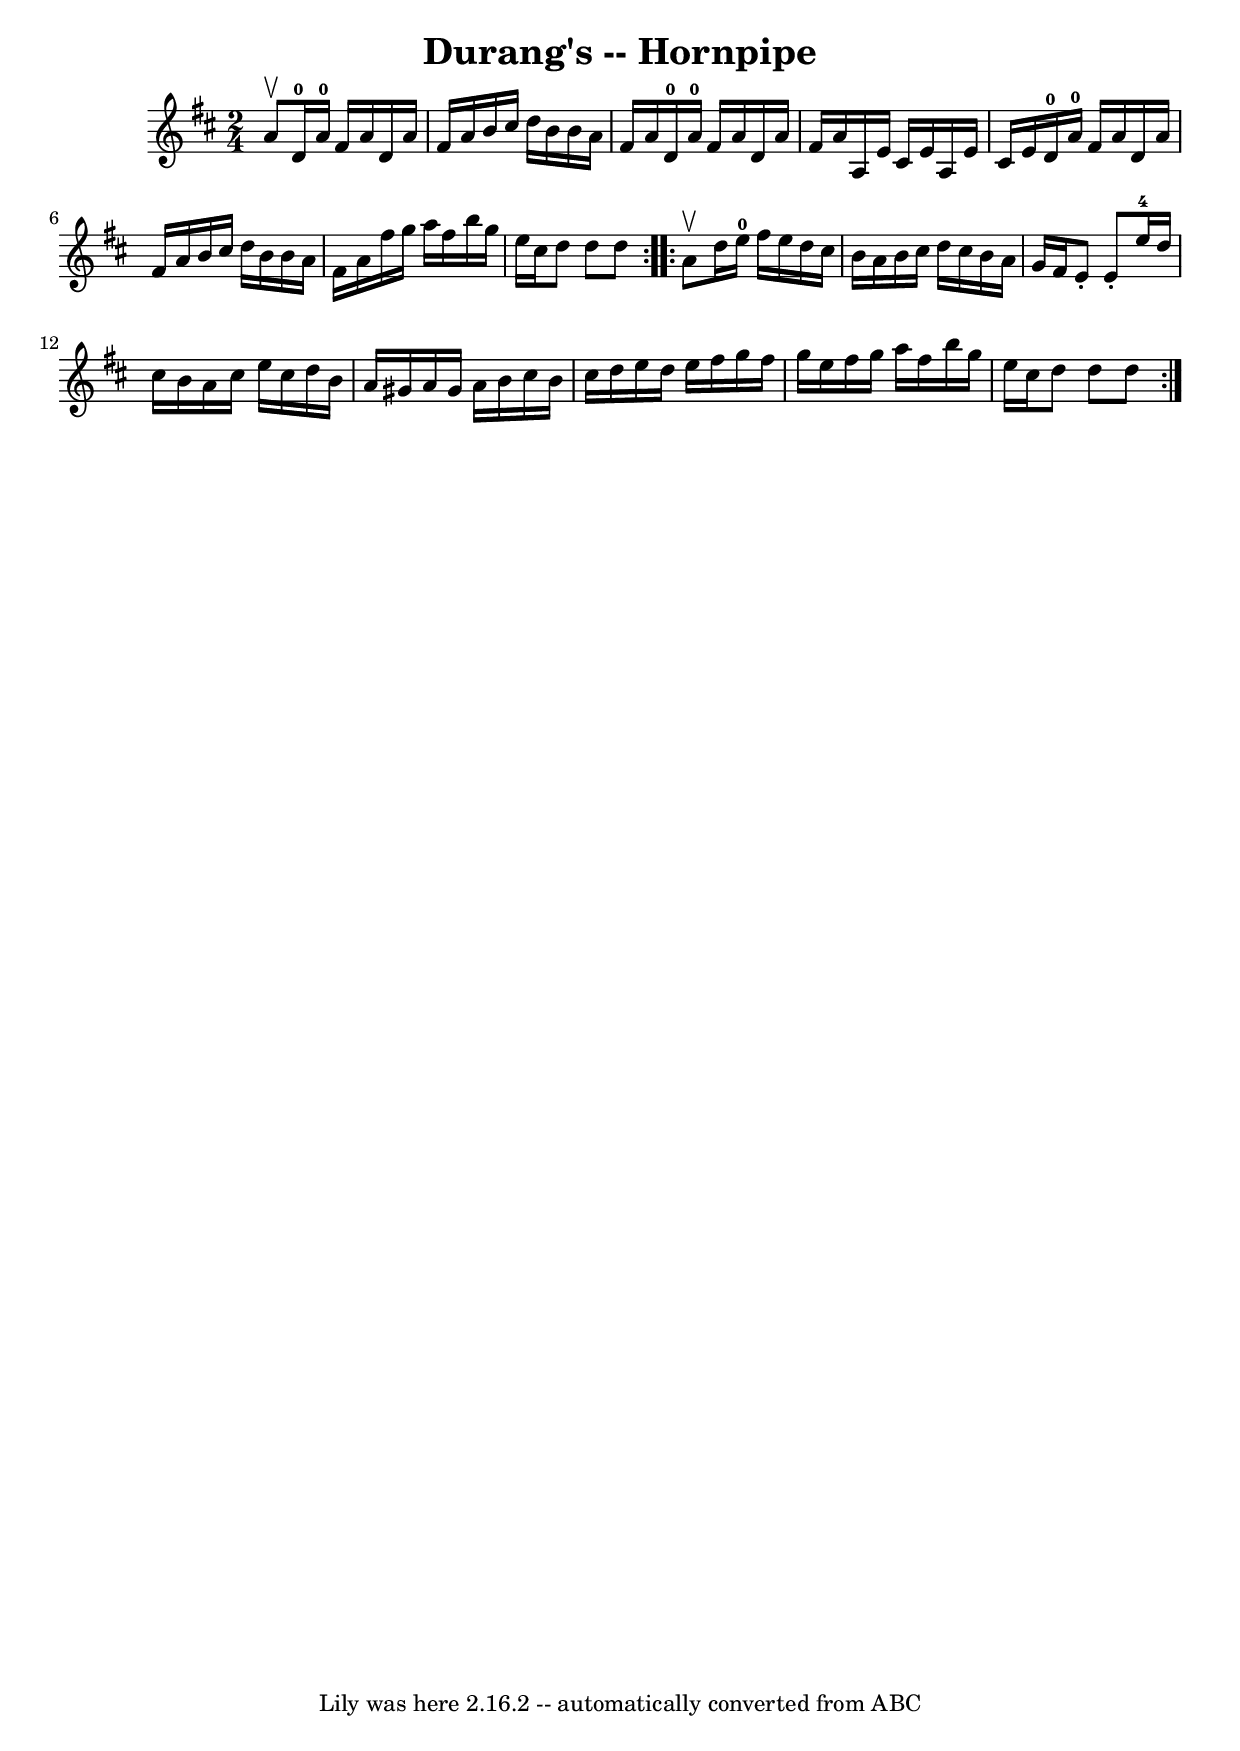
\version "2.16.2"
\include "Mammoth.ily"
\header {
  %% book = "Cole's 1000 Fiddle Tunes"
  crossRefNumber = "1"
  footnotes = ""
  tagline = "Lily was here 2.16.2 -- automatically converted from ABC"
  title = "Durang's -- Hornpipe"

}
voicedefault =  {



  \repeat volta 2 {

    \time 2/4 
    \key d \major
 a'8^\upbow |
    d'16-0 a'16-0 fis'16 
    a'16 d'16 a'16 fis'16 a'16  |
    b'16 cis''16 d''16  
    b'16 b'16 a'16 fis'16 a'16  |
    d'16-0 a'16-0  
    fis'16 a'16 d'16 a'16 fis'16 a'16  |
    a16 e'16    
    cis'16 e'16 a16 e'16 cis'16 e'16  |
    d'16-0   
    a'16-0 fis'16 a'16 d'16 a'16 fis'16 a'16  |
    b'16   
    cis''16 d''16 b'16 b'16 a'16 fis'16 a'16  |
    
    |
    fis''16 g''16 a''16 fis''16 b''16 g''16 e''16    
    cis''16  |
    d''8 d''8 d''8  
  }     
  \repeat volta 2 {
    a'8^\upbow 
    |
    d''16 e''16-0 fis''16 e''16 d''16 cis''16 b'16   
    a'16  |
    b'16 cis''16 d''16 cis''16 b'16 a'16 g'16   
    fis'16  |
    e'8 -. e'8 -. e''16-4 d''16 cis''16 b'16  
    |
    a'16 cis''16 e''16 cis''16 d''16 b'16 a'16    
    gis'16  |
    a'16 gis'16 a'16 b'16 cis''16 b'16    
    cis''16 d''16  |
    e''16 d''16 e''16 fis''16 g''16    
    fis''16 g''16 e''16  |
    fis''16 g''16 a''16 fis''16    
    b''16 g''16 e''16 cis''16  |
    d''8 d''8 d''8  
  }   

}

\score{
  <<

    \context Staff="default"
    {
      \voicedefault 
      
    }

  >>
  \layout {
    
  }
  \midi {
  }

}
